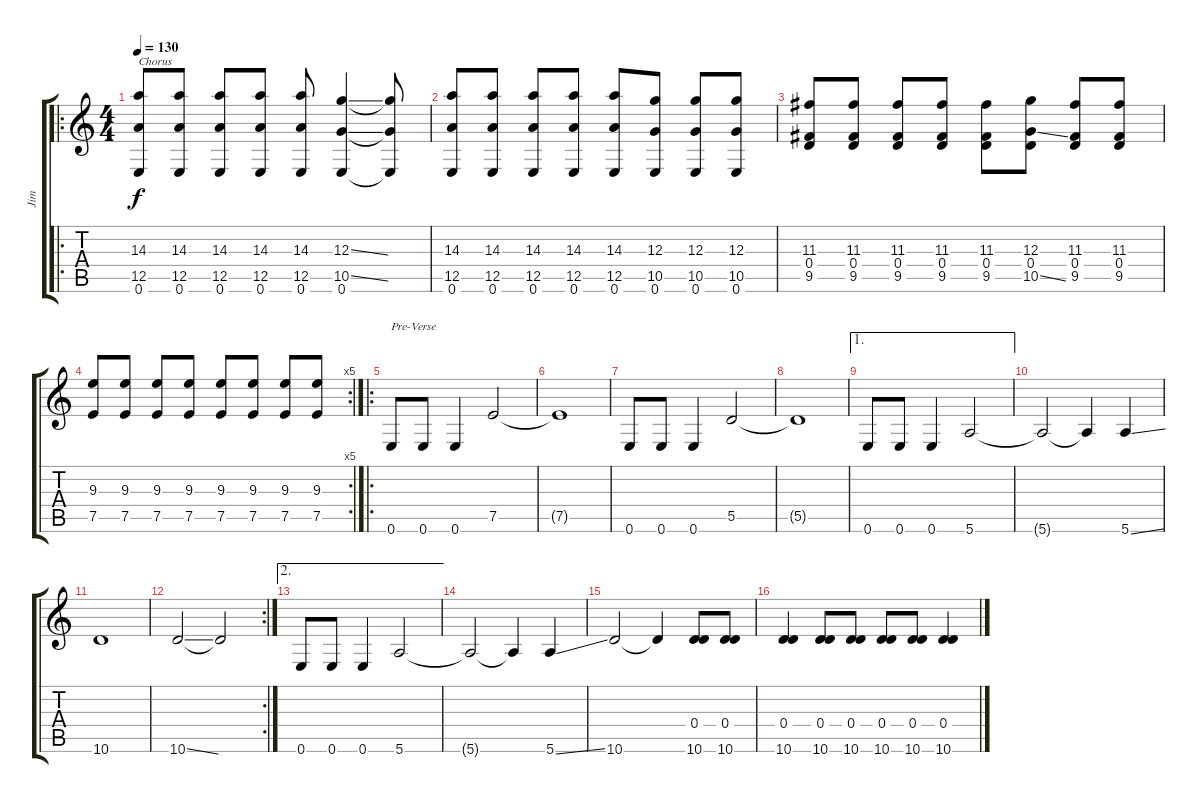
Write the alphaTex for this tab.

\track ("Jim" "Jim") {instrument overdrivenguitar}
\staff {score tabs}
\tuning (E4 B3 G3 D3 A2 E2) {hide}
\ro
\ts (4 4)
\tempo 130
\clef g2
\ks c
(14.3 12.5 0.6).8{txt "Chorus" dy f} (14.3 12.5 0.6).8 (14.3 12.5 0.6).8 (14.3 12.5 0.6).8 (14.3 12.5 0.6).8 (12.3{ss} 10.5{ss} 0.6).4 (12.3{t} 10.5{t} 0.6{t}).8 |
(14.3 12.5 0.6).8 (14.3 12.5 0.6).8 (14.3 12.5 0.6).8 (14.3 12.5 0.6).8 (14.3 12.5 0.6).8 (12.3 10.5 0.6).8 (12.3 10.5 0.6).8 (12.3 10.5 0.6).8 |
(11.3 0.4 9.5).8 (11.3 0.4 9.5).8 (11.3 0.4 9.5).8 (11.3 0.4 9.5).8 (11.3 0.4 9.5).8 (12.3 0.4 10.5{ss}).8 (11.3 0.4 9.5).8 (11.3 0.4 9.5).8 |
\rc 5
(9.3 7.5).8 (9.3 7.5).8 (9.3 7.5).8 (9.3 7.5).8 (9.3 7.5).8 (9.3 7.5).8 (9.3 7.5).8 (9.3 7.5).8 |
\ro
0.6.8{txt "Pre-Verse"} 0.6.8 0.6.4 7.5.2 |
7.5{t}.1 |
0.6.8 0.6.8 0.6.4 5.5.2 |
5.5{t}.1 |
\ae 1
0.6.8 0.6.8 0.6.4 5.6.2 |
5.6{t}.2 5.6{t}.4 5.6{ss}.4 |
10.6.1 |
\rc 2
10.6{ss}.2 10.6{t}.2 |
\ae 2
0.6.8 0.6.8 0.6.4 5.6.2 |
5.6{t}.2 5.6{t}.4 5.6{ss}.4 |
10.6.2 10.6{t}.4 (0.4 10.6).8 (0.4 10.6).8 |
(0.4 10.6).4 (0.4 10.6).8 (0.4 10.6).8 (0.4 10.6).8 (0.4 10.6).8 (0.4 10.6).4
